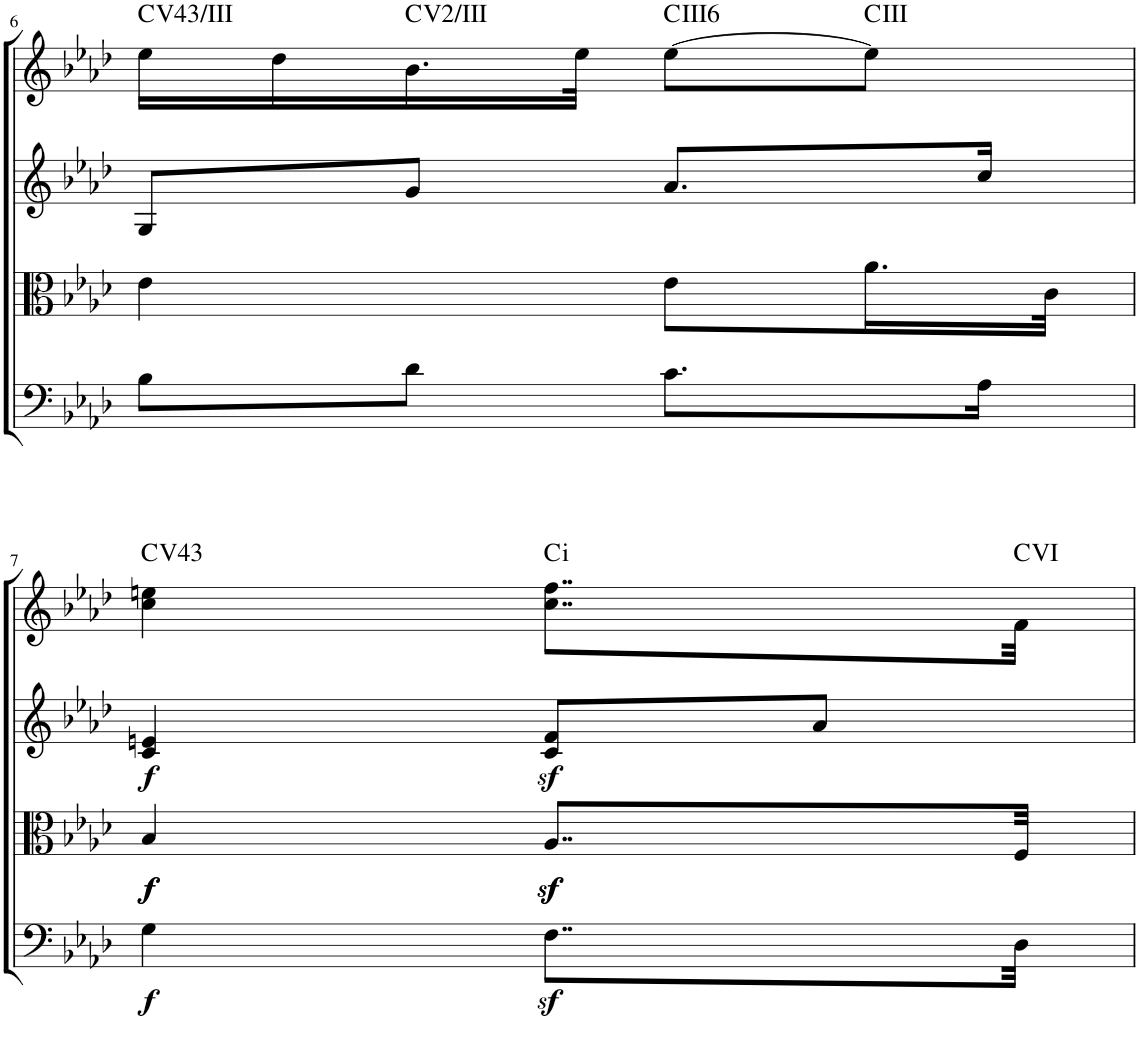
**kern	**dynam	**kern	**dynam	**kern	**dynam	**kern	**harte
*part4	*part4	*part3	*part3	*part2	*part2	*part1	*part1
*staff4	*staff4	*staff3	*staff3	*staff2	*staff2	*staff1	*
*I"Cello	*	*I"Viola	*	*I"2nd Violin	*	*I"1st Violin	*
*	*	*I'Vla	*	*I'Vln	*	*I'Vln	*
!!LO:PB:g=z
*clefF4	*	*clefC3	*	*clefG2	*	*clefG2	*
*k[b-e-a-d-]	*	*k[b-e-a-d-]	*	*k[b-e-a-d-]	*	*k[b-e-a-d-]	*
*f:	*	*f:	*	*f:	*	*f:	*
*M2/4	*	*M2/4	*	*M2/4	*	*M2/4	*
=6	=6	=6	=6	=6	=6	=6	=6
!	!	!	!	!	!	!	!LO:H:kt=43/
8B-\L	.	4e-\	.	8G/L	.	16ee-\LL	C:maj
.	.	.	.	.	.	16dd-\	.
!	!	!	!	!	!	!	!LO:H:kt=2/
8d-\J	.	.	.	8g/J	.	16.b-\	C:maj
.	.	.	.	.	.	32ee-\JJk	.
!	!	!	!	!	!	!	!LO:H:kt=6
8.c\L	.	8e-\L	.	8.a-/L	.	[8ee-\L	C:maj6
.	.	16.a-\L	.	.	.	8ee-\J]	C:maj
16A-\Jk	.	.	.	16cc/Jk	.	.	.
.	.	32c\JJk	.	.	.	.	.
!!LO:LB:g=z
=7	=7	=7	=7	=7	=7	=7	=7
!	!LO:DY:b	!	!LO:DY:b	!	!	!	!
!	!	!	!LO:DY:n=1:b	!	!LO:DY:b	!	!LO:H:kt=43
4G\	f	4B-/	f f	4c/ 4en/	f	4cc\ 4een\	C:maj
!	!	!	!	!	!	!	!LO:H:kt=i
8..Fz<\L	.	8..A-z</L	.	8c/z< 8f/z<L	.	8..cc\ 8..ff\L	.
.	.	.	.	8a-/J	.	.	.
32D-\Jkk	.	32F/Jkk	.	.	.	32f\Jkk	C:maj
=	=	=	=	=	=	=	=
*-	*-	*-	*-	*-	*-	*-	*-
